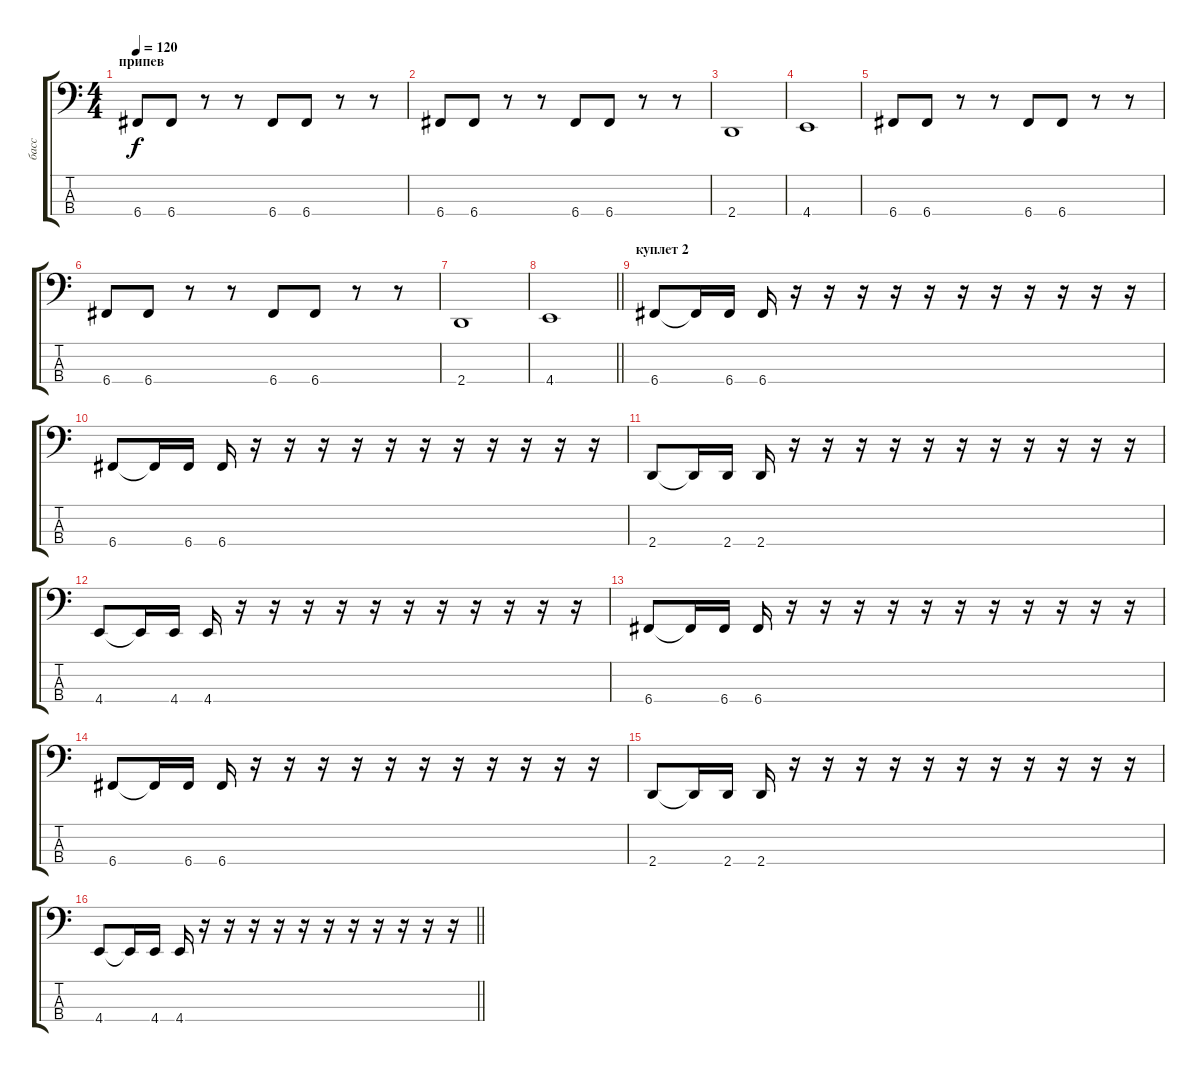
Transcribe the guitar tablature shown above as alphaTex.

\track ("басс" "басс") {instrument electricbassfinger}
\staff {score tabs}
\tuning (F2 C2 G1 C1) {hide}
\ts (4 4)
\section ("" "припев")
\tempo 120
\clef f4
\ks c
6.4.8{dy f} 6.4.8 r.8 r.8 6.4.8 6.4.8 r.8 r.8 |
6.4.8 6.4.8 r.8 r.8 6.4.8 6.4.8 r.8 r.8 |
2.4.1 |
4.4.1 |
6.4.8 6.4.8 r.8 r.8 6.4.8 6.4.8 r.8 r.8 |
6.4.8 6.4.8 r.8 r.8 6.4.8 6.4.8 r.8 r.8 |
2.4.1 |
\barLineRight lightlight
4.4.1 |
\section ("" "куплет 2")
6.4.8 6.4{t}.16 6.4.16 6.4.16 r.16 r.16 r.16 r.16 r.16 r.16 r.16 r.16 r.16 r.16 r.16 |
6.4.8 6.4{t}.16 6.4.16 6.4.16 r.16 r.16 r.16 r.16 r.16 r.16 r.16 r.16 r.16 r.16 r.16 |
2.4.8 2.4{t}.16 2.4.16 2.4.16 r.16 r.16 r.16 r.16 r.16 r.16 r.16 r.16 r.16 r.16 r.16 |
4.4.8 4.4{t}.16 4.4.16 4.4.16 r.16 r.16 r.16 r.16 r.16 r.16 r.16 r.16 r.16 r.16 r.16 |
6.4.8 6.4{t}.16 6.4.16 6.4.16 r.16 r.16 r.16 r.16 r.16 r.16 r.16 r.16 r.16 r.16 r.16 |
6.4.8 6.4{t}.16 6.4.16 6.4.16 r.16 r.16 r.16 r.16 r.16 r.16 r.16 r.16 r.16 r.16 r.16 |
2.4.8 2.4{t}.16 2.4.16 2.4.16 r.16 r.16 r.16 r.16 r.16 r.16 r.16 r.16 r.16 r.16 r.16 |
\barLineRight lightlight
4.4.8 4.4{t}.16 4.4.16 4.4.16 r.16 r.16 r.16 r.16 r.16 r.16 r.16 r.16 r.16 r.16 r.16
